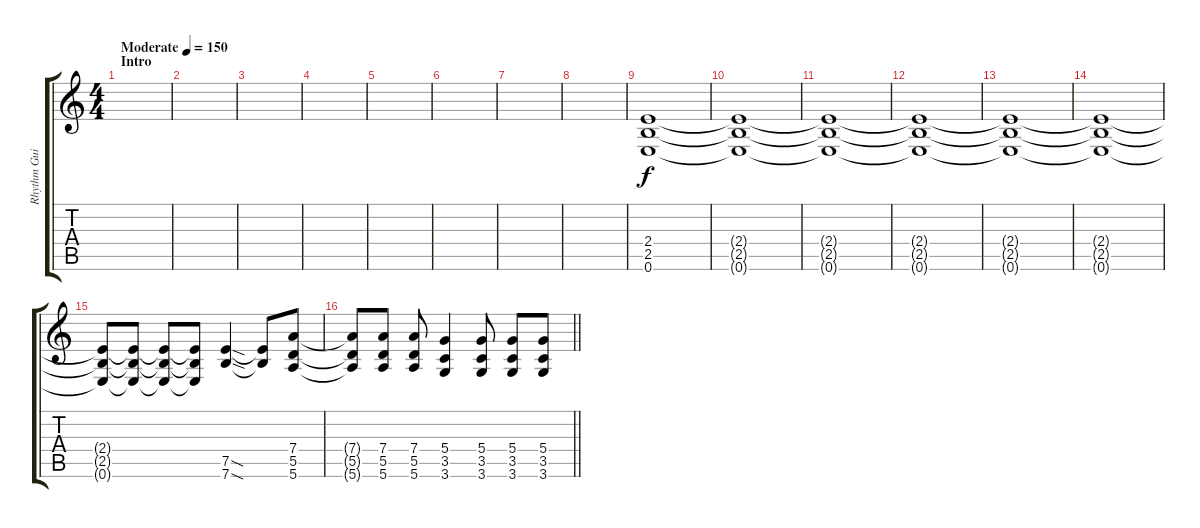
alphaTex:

\track ("Rhythm Guitar" "Rhythm Gui") {instrument distortionguitar}
\staff {score tabs}
\tuning (E4 B3 G3 D3 A2 E2) {hide}
\ts (4 4)
\section ("" "Intro")
\tempo (150 "Moderate")
\clef g2
\ks c
|
|
|
|
|
|
|
|
(2.4 2.5 0.6).1 |
(2.4{t} 2.5{t} 0.6{t}).1 |
(2.4{t} 2.5{t} 0.6{t}).1 |
(2.4{t} 2.5{t} 0.6{t}).1{volume 10} |
(2.4{t} 2.5{t} 0.6{t}).1 |
(2.4{t} 2.5{t} 0.6{t}).1 |
(2.4{t} 2.5{t} 0.6{t}).8 (2.4{t} 2.5{t} 0.6{t}).8 (2.4{t} 2.5{t} 0.6{t}).8 (2.4{t} 2.5{t} 0.6{t}).8 (7.5{sod} 7.6{sod}).4{volume 16} (7.5{t} 7.6{t}).8 (7.4 5.5 5.6).8 |
\barLineRight lightlight
(7.4{t} 5.5{t} 5.6{t}).8 (7.4 5.5 5.6).8 (7.4 5.5 5.6).8 (5.4 3.5 3.6).4 (5.4 3.5 3.6).8 (5.4 3.5 3.6).8 (5.4 3.5 3.6).8
